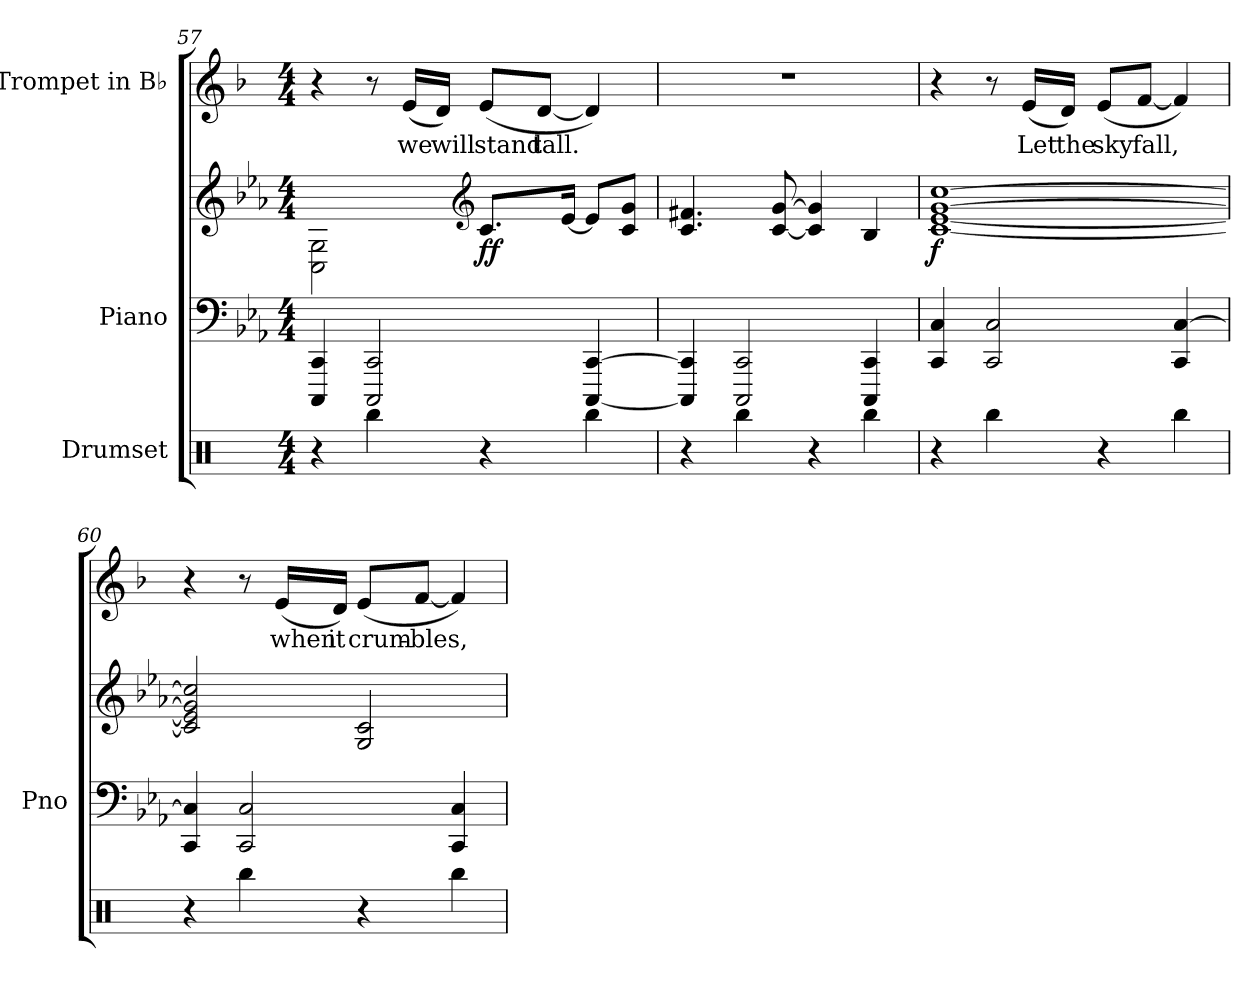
**kern	**kern	**kern	**dynam	**kern	**text
*part3	*part2	*part2	*part2	*part1	*part1
*staff4	*staff3	*staff2	*staff2/3	*staff1	*staff1
*I"Drumset	*I"Piano	*	*	*I"Trompet in B♭	*
*	*I'Pno	*	*	*	*
*clefX	*clefF4	*clefG2	*	*clefG2	*
*	*	*	*	*ITrd1c2	*
*k[]	*k[b-e-a-]	*k[b-e-a-]	*	*k[b-e-a-]	*
*M4/4	*M4/4	*M4/4	*	*M4/4	*
=57	=57	=57	=57	=57	=57
4r	4CCC/ 4CC/	2C\ 2G\	.	4r	.
4Rbb\	2CCC/ 2CC/	.	.	8r	.
!	!	!	!	!	!LO:LY:b
.	.	.	.	(<16d/LL	we
!	!	!	!	!	!LO:LY:b
.	.	.	.	16c/JJ)	will
*	*	*clefG2	*	*	*
!	!	!	!LO:DY:b	!	!LO:LY:b
4r	.	8.c/L	ff	(<8d/L	stand
!	!	!	!	!	!LO:LY:b
.	.	.	.	[8c/J	tall.
.	.	[16e-/Jk	.	.	.
4Rbb\	[4CCC/ [4CC/	8e-/L]	.	4c/])	.
.	.	8c/ 8g/J	.	.	.
=58	=58	=58	=58	=58	=58
4r	4CCC/] 4CC/]	4.c/ 4.f#X/	.	1r	.
4Rbb\	2CCC/ 2CC/	.	.	.	.
.	.	[8c/ [8g/	.	.	.
4r	.	4c/] 4g/]	.	.	.
4Rbb\	4CCC/ 4CC/	4B-/	.	.	.
!!LO:PB:g=z
=59	=59	=59	=59	=59	=59
!	!	!	!LO:DY:b	!	!
4r	4CC/ 4C/	[1c [1e- [1g [1cc	f	4r	.
4Rbb\	2CC/ 2C/	.	.	8r	.
!	!	!	!	!	!LO:LY:b
.	.	.	.	(<16d/LL	Let
!	!	!	!	!	!LO:LY:b
.	.	.	.	16c/JJ)	the
!	!	!	!	!	!LO:LY:b
4r	.	.	.	(<8d/L	sky
!	!	!	!	!	!LO:LY:b
.	.	.	.	[8e-/J	fall,
4Rbb\	4CC/ [4C/	.	.	4e-/])	.
=60	=60	=60	=60	=60	=60
4r	4CC/ 4C/]	2c/] 2e-/] 2g/] 2cc/]	.	4r	.
4Rbb\	2CC/ 2C/	.	.	8r	.
!	!	!	!	!	!LO:LY:b
.	.	.	.	(<16d/LL	when
!	!	!	!	!	!LO:LY:b
.	.	.	.	16c/JJ)	it
!	!	!	!	!	!LO:LY:b
4r	.	2G/ 2c/	.	(<8d/L	crum-
!	!	!	!	!	!LO:LY:b
.	.	.	.	[8e-/J	-bles,
4Rbb\	4CC/ 4C/	.	.	4e-/])	.
=	=	=	=	=	=
*-	*-	*-	*-	*-	*-
